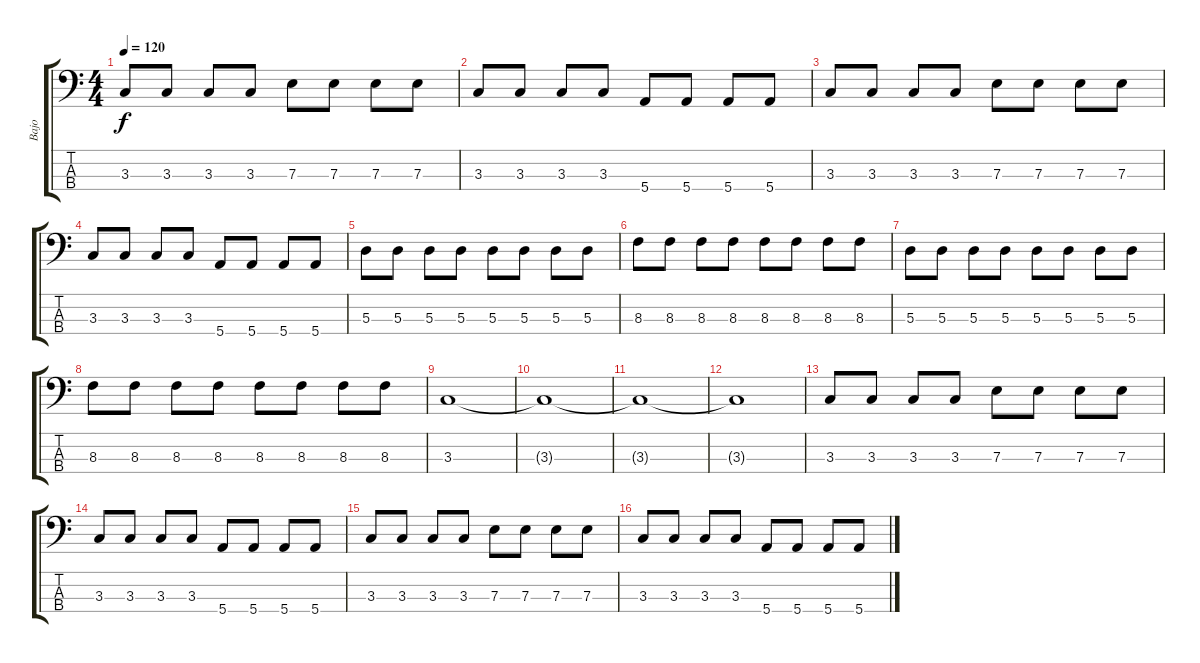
\track ("Bajo" "Bajo") {instrument electricbassfinger}
\staff {score tabs}
\tuning (G2 D2 A1 E1) {hide}
\ts (4 4)
\tempo 120
\clef f4
\ks c
3.3.8{dy f} 3.3.8 3.3.8 3.3.8 7.3.8 7.3.8 7.3.8 7.3.8 |
3.3.8 3.3.8 3.3.8 3.3.8 5.4.8 5.4.8 5.4.8 5.4.8 |
3.3.8 3.3.8 3.3.8 3.3.8 7.3.8 7.3.8 7.3.8 7.3.8 |
3.3.8 3.3.8 3.3.8 3.3.8 5.4.8 5.4.8 5.4.8 5.4.8 |
5.3.8 5.3.8 5.3.8 5.3.8 5.3.8 5.3.8 5.3.8 5.3.8 |
8.3.8 8.3.8 8.3.8 8.3.8 8.3.8 8.3.8 8.3.8 8.3.8 |
5.3.8 5.3.8 5.3.8 5.3.8 5.3.8 5.3.8 5.3.8 5.3.8 |
8.3.8 8.3.8 8.3.8 8.3.8 8.3.8 8.3.8 8.3.8 8.3.8 |
3.3.1 |
3.3{t}.1 |
3.3{t}.1 |
3.3{t}.1 |
3.3.8 3.3.8 3.3.8 3.3.8 7.3.8 7.3.8 7.3.8 7.3.8 |
3.3.8 3.3.8 3.3.8 3.3.8 5.4.8 5.4.8 5.4.8 5.4.8 |
3.3.8 3.3.8 3.3.8 3.3.8 7.3.8 7.3.8 7.3.8 7.3.8 |
3.3.8 3.3.8 3.3.8 3.3.8 5.4.8 5.4.8 5.4.8 5.4.8
